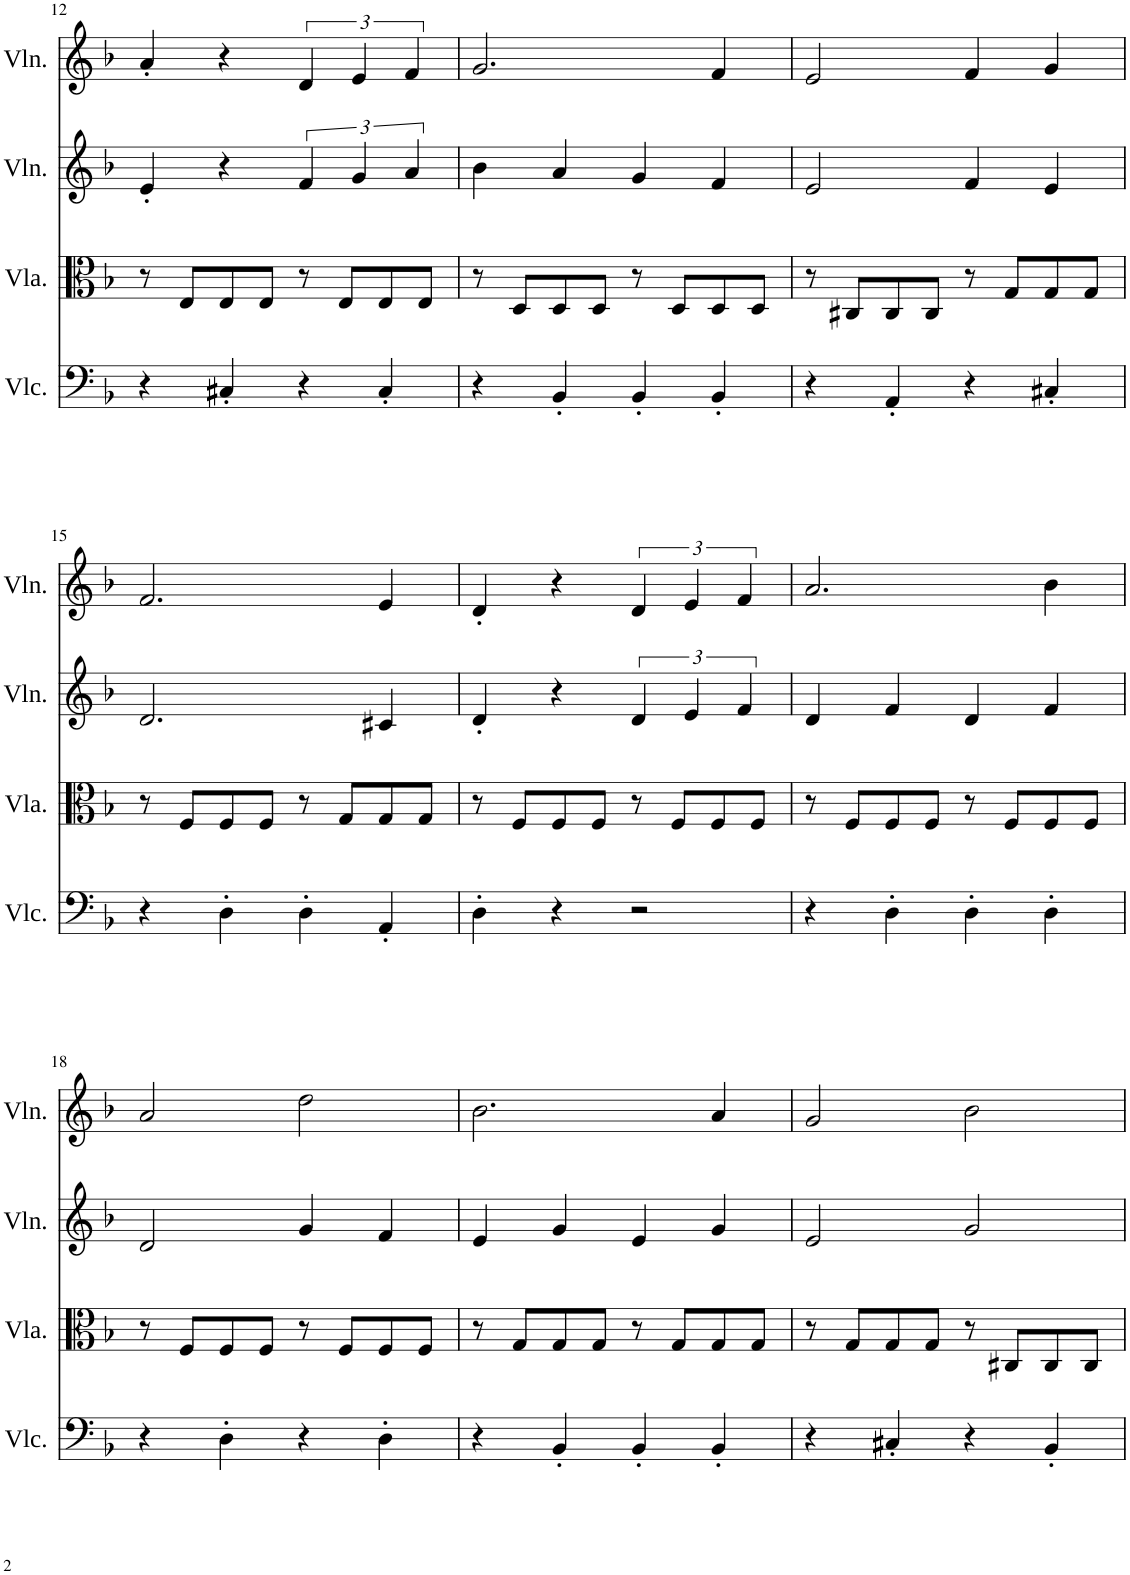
**kern	**kern	**kern	**kern
*part4	*part3	*part2	*part1
*staff4	*staff3	*staff2	*staff1
*I"Violoncello	*I"Viola	*I"Violin	*I"Violin
*I'Vlc.	*I'Vla.	*I'Vln.	*I'Vln.
!!LO:PB:g=z
*clefF4	*clefC3	*clefG2	*clefG2
*k[b-]	*k[b-]	*k[b-]	*k[b-]
*M4/4	*M4/4	*M4/4	*M4/4
=12	=12	=12	=12
4r	8r	4e'/	4a'/
.	8E/L	.	.
4C#X'/	8E/	4r	4r
.	8E/J	.	.
4r	8r	6f/	6d/
.	8E/L	.	.
.	.	6g/	6e/
4C#'/	8E/	.	.
.	.	6a/	6f/
.	8E/J	.	.
=13	=13	=13	=13
4r	8r	4b-\	2.g/
.	8D/L	.	.
4BB-'/	8D/	4a/	.
.	8D/J	.	.
4BB-'/	8r	4g/	.
.	8D/L	.	.
4BB-'/	8D/	4f/	4f/
.	8D/J	.	.
=14	=14	=14	=14
4r	8r	2e/	2e/
.	8C#X/L	.	.
4AA'/	8C#/	.	.
.	8C#/J	.	.
4r	8r	4f/	4f/
.	8G/L	.	.
4C#X'/	8G/	4e/	4g/
.	8G/J	.	.
!!LO:LB:g=z
=15	=15	=15	=15
4r	8r	2.d/	2.f/
.	8F/L	.	.
4D'\	8F/	.	.
.	8F/J	.	.
4D'\	8r	.	.
.	8G/L	.	.
4AA'/	8G/	4c#X/	4e/
.	8G/J	.	.
=16	=16	=16	=16
4D'\	8r	4d'/	4d'/
.	8F/L	.	.
4r	8F/	4r	4r
.	8F/J	.	.
2r	8r	6d/	6d/
.	8F/L	.	.
.	.	6e/	6e/
.	8F/	.	.
.	.	6f/	6f/
.	8F/J	.	.
=17	=17	=17	=17
4r	8r	4d/	2.a/
.	8F/L	.	.
4D'\	8F/	4f/	.
.	8F/J	.	.
4D'\	8r	4d/	.
.	8F/L	.	.
4D'\	8F/	4f/	4b-\
.	8F/J	.	.
!!LO:LB:g=z
=18	=18	=18	=18
4r	8r	2d/	2a/
.	8F/L	.	.
4D'\	8F/	.	.
.	8F/J	.	.
4r	8r	4g/	2dd\
.	8F/L	.	.
4D'\	8F/	4f/	.
.	8F/J	.	.
=19	=19	=19	=19
4r	8r	4e/	2.b-\
.	8G/L	.	.
4BB-'/	8G/	4g/	.
.	8G/J	.	.
4BB-'/	8r	4e/	.
.	8G/L	.	.
4BB-'/	8G/	4g/	4a/
.	8G/J	.	.
=20	=20	=20	=20
4r	8r	2e/	2g/
.	8G/L	.	.
4C#X'/	8G/	.	.
.	8G/J	.	.
4r	8r	2g/	2b-\
.	8C#X/L	.	.
4BB-'/	8C#/	.	.
.	8C#/J	.	.
=	=	=	=
*-	*-	*-	*-
